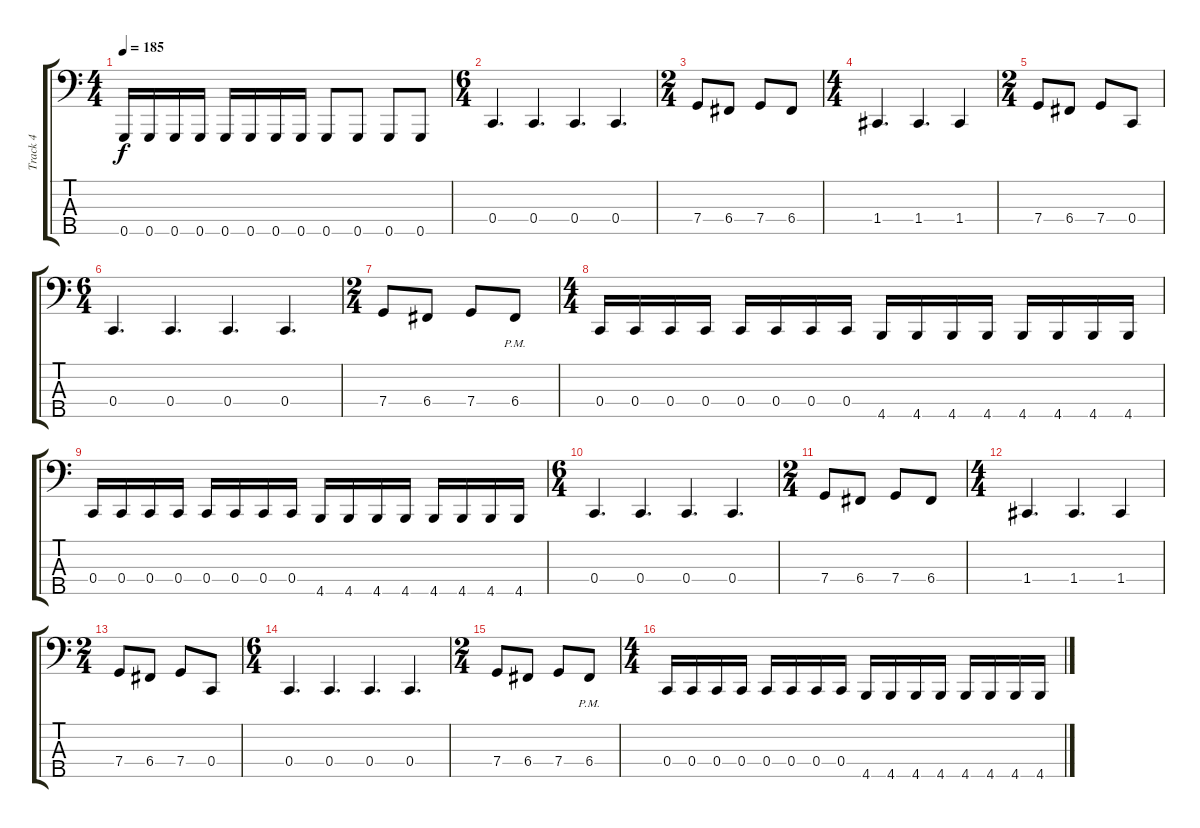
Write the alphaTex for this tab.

\track ("Track 4" "Track 4") {instrument electricbasspick}
\staff {score tabs}
\tuning (F2 C2 G1 C1 G0) {hide}
\ts (4 4)
\tempo 185
\clef f4
\ks c
0.5.16{dy f} 0.5.16 0.5.16 0.5.16 0.5.16 0.5.16 0.5.16 0.5.16 0.5.8 0.5.8 0.5.8 0.5.8 |
\ts (6 4)
0.4.4{d} 0.4.4{d} 0.4.4{d} 0.4.4{d} |
\ts (2 4)
7.4.8 6.4.8 7.4.8 6.4.8 |
\ts (4 4)
1.4.4{d} 1.4.4{d} 1.4.4 |
\ts (2 4)
7.4.8 6.4.8 7.4.8 0.4.8 |
\ts (6 4)
0.4.4{d} 0.4.4{d} 0.4.4{d} 0.4.4{d} |
\ts (2 4)
7.4.8 6.4.8 7.4.8 6.4{pm}.8 |
\ts (4 4)
0.4.16 0.4.16 0.4.16 0.4.16 0.4.16 0.4.16 0.4.16 0.4.16 4.5.16 4.5.16 4.5.16 4.5.16 4.5.16 4.5.16 4.5.16 4.5.16 |
0.4.16 0.4.16 0.4.16 0.4.16 0.4.16 0.4.16 0.4.16 0.4.16 4.5.16 4.5.16 4.5.16 4.5.16 4.5.16 4.5.16 4.5.16 4.5.16 |
\ts (6 4)
0.4.4{d} 0.4.4{d} 0.4.4{d} 0.4.4{d} |
\ts (2 4)
7.4.8 6.4.8 7.4.8 6.4.8 |
\ts (4 4)
1.4.4{d} 1.4.4{d} 1.4.4 |
\ts (2 4)
7.4.8 6.4.8 7.4.8 0.4.8 |
\ts (6 4)
0.4.4{d} 0.4.4{d} 0.4.4{d} 0.4.4{d} |
\ts (2 4)
7.4.8 6.4.8 7.4.8 6.4{pm}.8 |
\ts (4 4)
0.4.16 0.4.16 0.4.16 0.4.16 0.4.16 0.4.16 0.4.16 0.4.16 4.5.16 4.5.16 4.5.16 4.5.16 4.5.16 4.5.16 4.5.16 4.5.16
